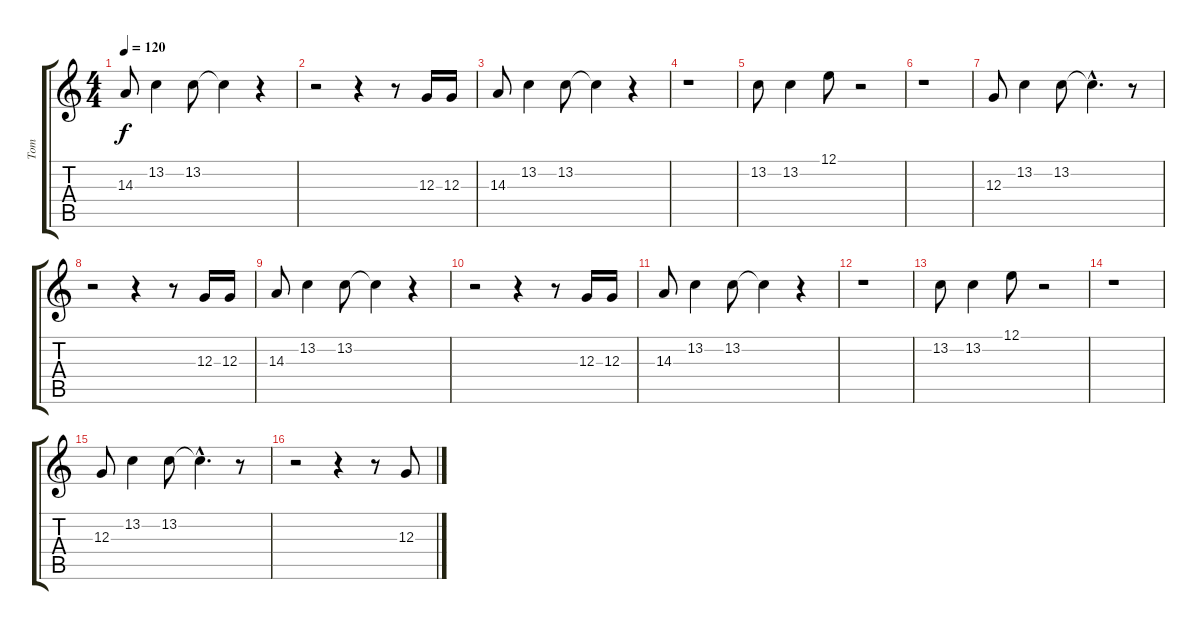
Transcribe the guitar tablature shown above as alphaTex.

\track ("Tom" "Tom") {instrument synthvoice}
\staff {score tabs}
\tuning (E4 B3 G3 D3 A2 E2) {hide}
\ts (4 4)
\tempo 120
\clef g2
\ks c
14.3.8{dy f} 13.2.4 13.2.8 13.2{t}.4 r.4 |
r.2 r.4 r.8 12.3.16 12.3.16 |
14.3.8 13.2.4 13.2.8 13.2{t}.4 r.4 |
r.1 |
13.2.8 13.2.4 12.1.8 r.2 |
r.1 |
12.3.8 13.2.4 13.2.8 13.2{hac t}.4{d} r.8 |
r.2 r.4 r.8 12.3.16 12.3.16 |
14.3.8 13.2.4 13.2.8 13.2{t}.4 r.4 |
r.2 r.4 r.8 12.3.16 12.3.16 |
14.3.8 13.2.4 13.2.8 13.2{t}.4 r.4 |
r.1 |
13.2.8 13.2.4 12.1.8 r.2 |
r.1 |
12.3.8 13.2.4 13.2.8 13.2{hac t}.4{d} r.8 |
r.2 r.4 r.8 12.3.8
